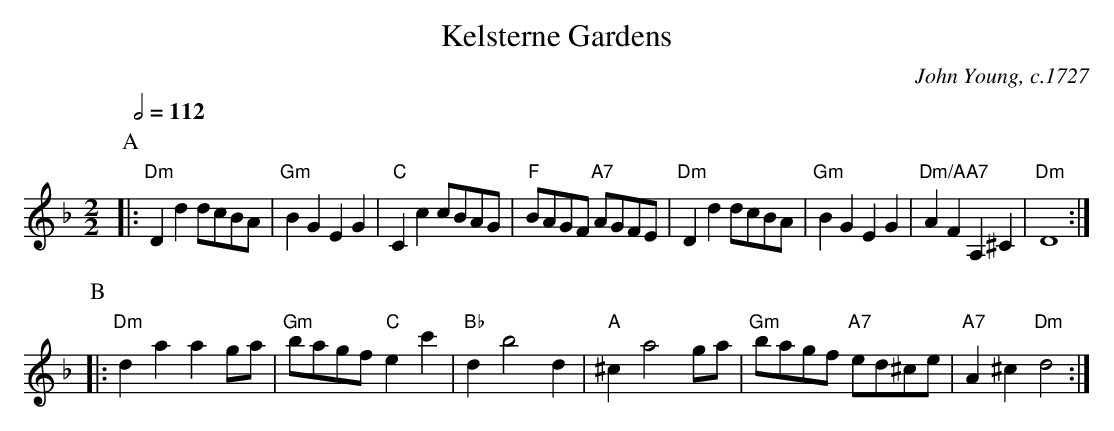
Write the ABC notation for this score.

X:1
T:Kelsterne Gardens
C:John Young, c.1727
Q:1/2=112
M:2/2
L:1/8
K:Dm
P:A
|: "Dm"D2d2 dcBA | "Gm"B2G2 E2G2 | "C"C2c2 cBAG | "F"BAGF "A7"AGFE |\
"Dm"D2d2 dcBA | "Gm"B2G2 E2G2 | "Dm/A"A2F2 "A7"A,2^C2 | "Dm"D8 :|
P:B
|: "Dm"d2a2 a2ga | "Gm"bagf "C"e2c'2 | "Bb"d2 b4 d2 | "A"^c2 a4 ga | "Gm"bagf "A7"ed^ce | "A7"A2^c2 "Dm"d4 :|
